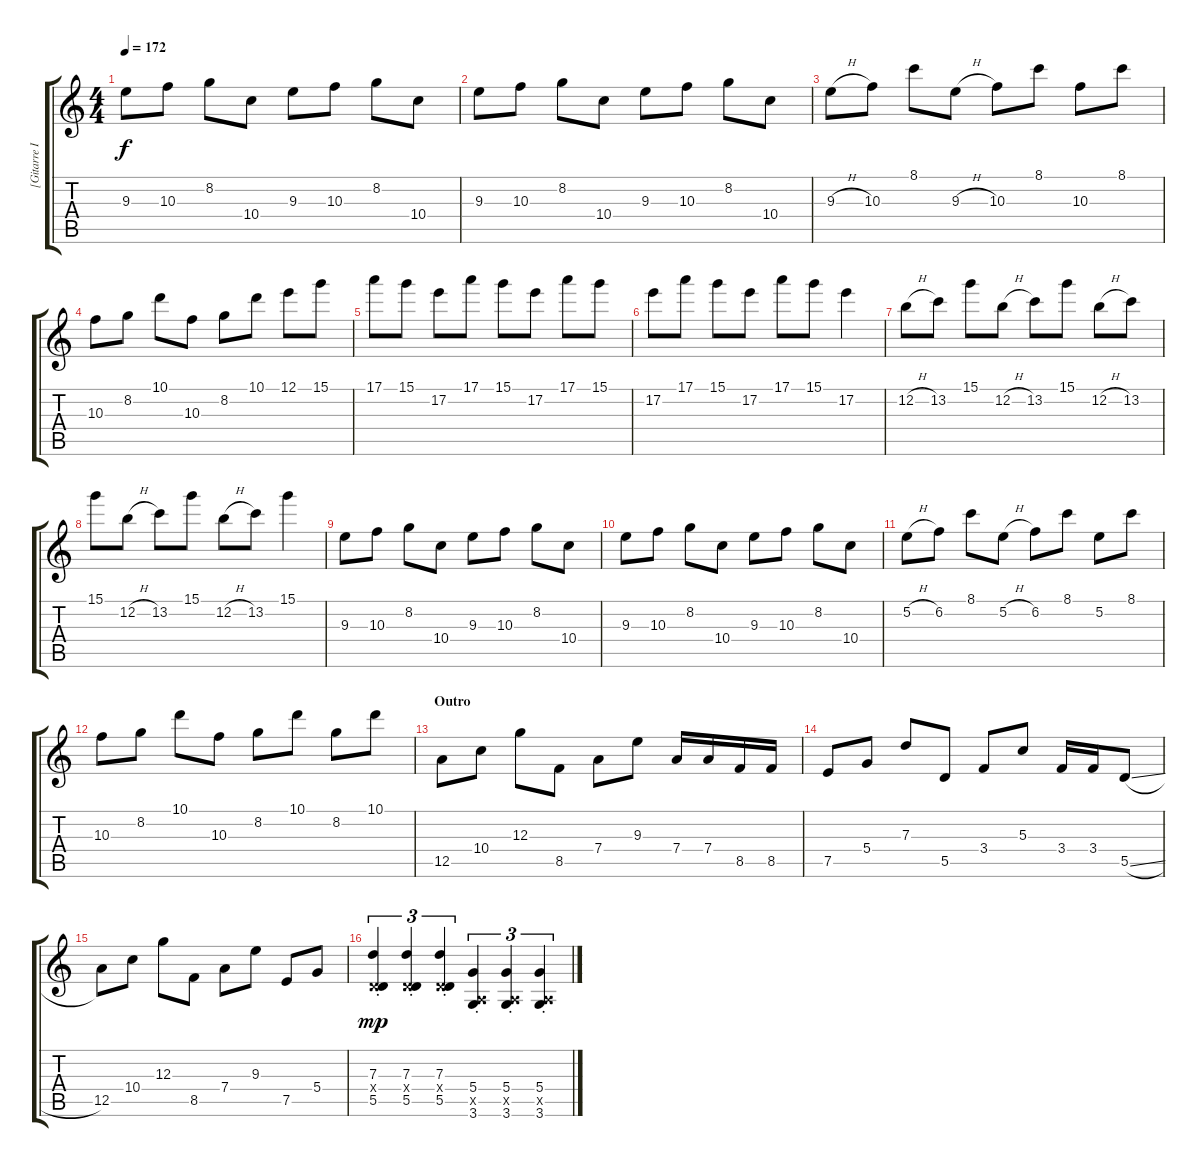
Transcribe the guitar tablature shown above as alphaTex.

\track ("[Gitarre II]" "[Gitarre I") {instrument overdrivenguitar}
\staff {score tabs}
\tuning (E4 B3 G3 D3 A2 E2) {hide}
\ts (4 4)
\tempo 172
\clef g2
\ks c
9.3.8{dy f} 10.3.8 8.2.8 10.4.8 9.3.8 10.3.8 8.2.8 10.4.8 |
9.3.8 10.3.8 8.2.8 10.4.8 9.3.8 10.3.8 8.2.8 10.4.8 |
9.3{h}.8 10.3.8 8.1.8 9.3{h}.8 10.3.8 8.1.8 10.3.8 8.1.8 |
10.3.8 8.2.8 10.1.8 10.3.8 8.2.8 10.1.8 12.1.8 15.1.8 |
17.1.8 15.1.8 17.2.8 17.1.8 15.1.8 17.2.8 17.1.8 15.1.8 |
17.2.8 17.1.8 15.1.8 17.2.8 17.1.8 15.1.8 17.2.4 |
12.2{h}.8 13.2.8 15.1.8 12.2{h}.8 13.2.8 15.1.8 12.2{h}.8 13.2.8 |
15.1.8 12.2{h}.8 13.2.8 15.1.8 12.2{h}.8 13.2.8 15.1.4 |
9.3.8 10.3.8 8.2.8 10.4.8 9.3.8 10.3.8 8.2.8 10.4.8 |
9.3.8 10.3.8 8.2.8 10.4.8 9.3.8 10.3.8 8.2.8 10.4.8 |
5.2{h}.8 6.2.8 8.1.8 5.2{h}.8 6.2.8 8.1.8 5.2.8 8.1.8 |
10.3.8 8.2.8 10.1.8 10.3.8 8.2.8 10.1.8 8.2.8 10.1.8 |
\section ("" "Outro")
12.5.8 10.4.8 12.3.8 8.5.8 7.4.8 9.3.8 7.4.16 7.4.16 8.5.16 8.5.16 |
7.5.8 5.4.8 7.3.8 5.5.8 3.4.8 5.3.8 3.4.16 3.4.16 5.5{sl}.8 |
12.5.8 10.4.8 12.3.8 8.5.8 7.4.8 9.3.8 7.5.8 5.4.8 |
(7.3{st} 0.4{x} 5.5{st}).4{tu (3 2) dy mp} (7.3{st} 0.4{x} 5.5{st}).4{tu (3 2)} (7.3{st} 0.4{x} 5.5{st}).4{tu (3 2)} (5.4{st} 0.5{x} 3.6{st}).4{tu (3 2)} (5.4{st} 0.5{x} 3.6{st}).4{tu (3 2)} (5.4{st} 0.5{x} 3.6{st}).4{tu (3 2)}
